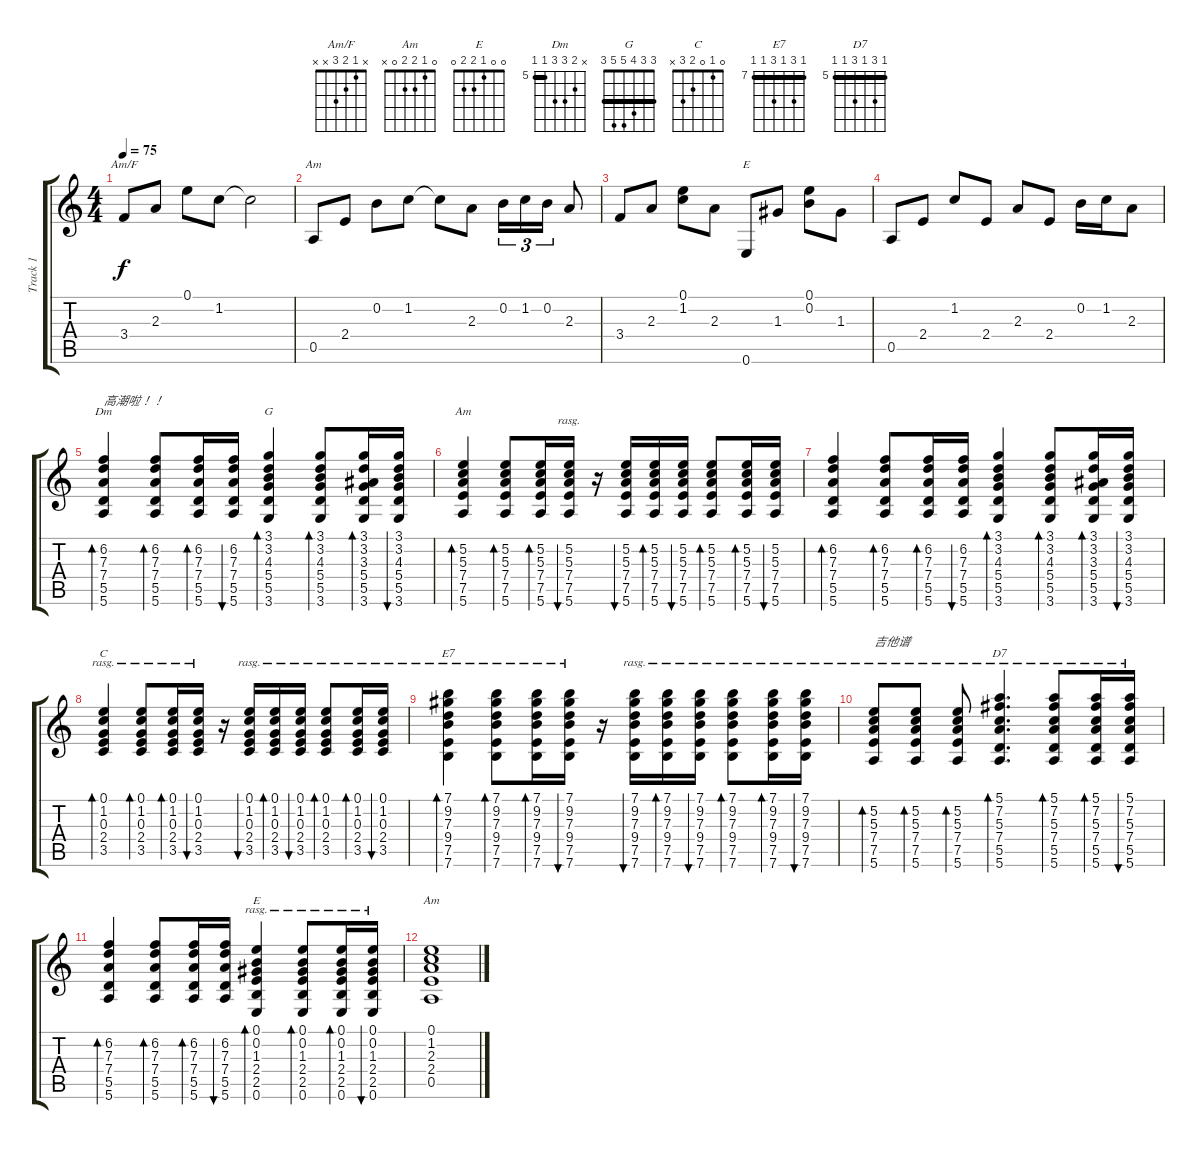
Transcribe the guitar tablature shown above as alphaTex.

\track ("Track 1" "Track 1") {instrument acousticguitarnylon}
\staff {score tabs}
\tuning (E4 B3 G3 D3 A2 E2) {hide}
\chord ("Am/F" x 1 2 3 x x)
\chord ("Am" x x x x x x)
\chord ("E" x x x x x x)
\chord ("Dm" x 6 7 7 5 5) {firstfret 5 barre 5}
\chord ("G" 3 3 4 5 5 3) {barre 3}
\chord ("Am" x 5 5 7 7 5) {firstfret 5 barre 5}
\chord ("C" 0 1 0 2 3 x)
\chord ("E7" 7 9 7 9 7 7) {firstfret 7 barre 7}
\chord ("D7" 5 7 5 7 5 5) {firstfret 5 barre 5}
\chord ("E" 0 0 1 2 2 0)
\chord ("Am" 0 1 2 2 0 x)
\ts (4 4)
\tempo 75
\clef g2
\ks c
3.4.8{ch "Am/F" dy f} 2.3.8 0.1.8 1.2.8 1.2{t}.2 |
0.5.8{ch "Am"} 2.4.8 0.2.8 1.2.8 1.2{t}.8 2.3.8 0.2.16{tu (3 2)} 1.2.16{tu (3 2)} 0.2.16{tu (3 2)} 2.3.8 |
3.4.8 2.3.8 (0.1 1.2).8 2.3.8 0.6.8{ch "E"} 1.3.8 (0.1 0.2).8 1.3.8 |
0.5.8 2.4.8 1.2.8 2.4.8 2.3.8 2.4.8 0.2.16 1.2.16 2.3.8 |
(6.2 7.3 7.4 5.5 5.6).4{bd 30 ch "Dm" txt "高潮啦！！"} (6.2 7.3 7.4 5.5 5.6).8{bd 30} (6.2 7.3 7.4 5.5 5.6).16{bd 30} (6.2 7.3 7.4 5.5 5.6).16{bu 30} (3.1 3.2 4.3 5.4 5.5 3.6).4{bd 30 ch "G"} (3.1 3.2 4.3 5.4 5.5 3.6).8{bd 30} (3.1 3.2 3.3 5.4 5.5 3.6).16{bd 30} (3.1 3.2 4.3 5.4 5.5 3.6).16{bu 30} |
(5.2 5.3 7.4 7.5 5.6).4{bd 30 ch "Am"} (5.2 5.3 7.4 7.5 5.6).8{bd 30} (5.2 5.3 7.4 7.5 5.6).16{bd 30} (5.2 5.3 7.4 7.5 5.6).16{bu 60 rasg ii} r.16 (5.2 5.3 7.4 7.5 5.6).16{bu 30} (5.2 5.3 7.4 7.5 5.6).16{bd 30} (5.2 5.3 7.4 7.5 5.6).16{bu 30} (5.2 5.3 7.4 7.5 5.6).8{bd 30} (5.2 5.3 7.4 7.5 5.6).16{bd 30} (5.2 5.3 7.4 7.5 5.6).16{bu 30} |
(6.2 7.3 7.4 5.5 5.6).4{bd 30} (6.2 7.3 7.4 5.5 5.6).8{bd 30} (6.2 7.3 7.4 5.5 5.6).16{bd 30} (6.2 7.3 7.4 5.5 5.6).16{bu 30} (3.1 3.2 4.3 5.4 5.5 3.6).4{bd 30} (3.1 3.2 4.3 5.4 5.5 3.6).8{bd 30} (3.1 3.2 3.3 5.4 5.5 3.6).16{bd 30} (3.1 3.2 4.3 5.4 5.5 3.6).16{bu 30} |
(0.1 1.2 0.3 2.4 3.5).4{bd 30 ch "C" rasg ii} (0.1 1.2 0.3 2.4 3.5).8{bd 30 rasg ii} (0.1 1.2 0.3 2.4 3.5).16{bd 30 rasg ii} (0.1 1.2 0.3 2.4 3.5).16{bu 120 rasg ii} r.16 (0.1 1.2 0.3 2.4 3.5).16{bu 120 rasg ii} (0.1 1.2 0.3 2.4 3.5).16{bd 60 rasg ii} (0.1 1.2 0.3 2.4 3.5).16{bu 60 rasg ii} (0.1 1.2 0.3 2.4 3.5).8{bd 60 rasg ii} (0.1 1.2 0.3 2.4 3.5).16{bd 60 rasg ii} (0.1 1.2 0.3 2.4 3.5).16{bu 60 rasg ii} |
(7.1 9.2 7.3 9.4 7.5 7.6).4{bd 60 ch "E7" rasg ii} (7.1 9.2 7.3 9.4 7.5 7.6).8{bd 60 rasg ii} (7.1 9.2 7.3 9.4 7.5 7.6).16{bd 60 rasg ii} (7.1 9.2 7.3 9.4 7.5 7.6).16{bu 60 rasg ii} r.16 (7.1 9.2 7.3 9.4 7.5 7.6).16{bu 60 rasg ii} (7.1 9.2 7.3 9.4 7.5 7.6).16{bd 60 rasg ii} (7.1 9.2 7.3 9.4 7.5 7.6).16{bu 60 rasg ii} (7.1 9.2 7.3 9.4 7.5 7.6).8{bd 60 rasg ii} (7.1 9.2 7.3 9.4 7.5 7.6).16{bd 60 rasg ii} (7.1 9.2 7.3 9.4 7.5 7.6).16{bu 60 rasg ii} |
(5.2 5.3 7.4 7.5 5.6).8{bd 60 rasg ii txt "吉他谱"} (5.2 5.3 7.4 7.5 5.6).8{bd 60 rasg ii} (5.2 5.3 7.4 7.5 5.6).8{bd 60 rasg ii} (5.1 7.2 5.3 7.4 5.5 5.6).4{d bd 60 ch "D7" rasg ii} (5.1 7.2 5.3 7.4 5.5 5.6).8{bd 60 rasg ii} (5.1 7.2 5.3 7.4 5.5 5.6).16{bd 60 rasg ii} (5.1 7.2 5.3 7.4 5.5 5.6).16{bu 120 rasg ii} |
(6.2 7.3 7.4 5.5 5.6).4{bd 30} (6.2 7.3 7.4 5.5 5.6).8{bd 30} (6.2 7.3 7.4 5.5 5.6).16{bd 30} (6.2 7.3 7.4 5.5 5.6).16{bu 30} (0.1 0.2 1.3 2.4 2.5 0.6).4{bd 120 ch "E" rasg ii} (0.1 0.2 1.3 2.4 2.5 0.6).8{bd 120 rasg ii} (0.1 0.2 1.3 2.4 2.5 0.6).16{bd 120 rasg ii} (0.1 0.2 1.3 2.4 2.5 0.6).16{bu 120 rasg ii} |
(0.1 1.2 2.3 2.4 0.5).1{ch "Am"}
